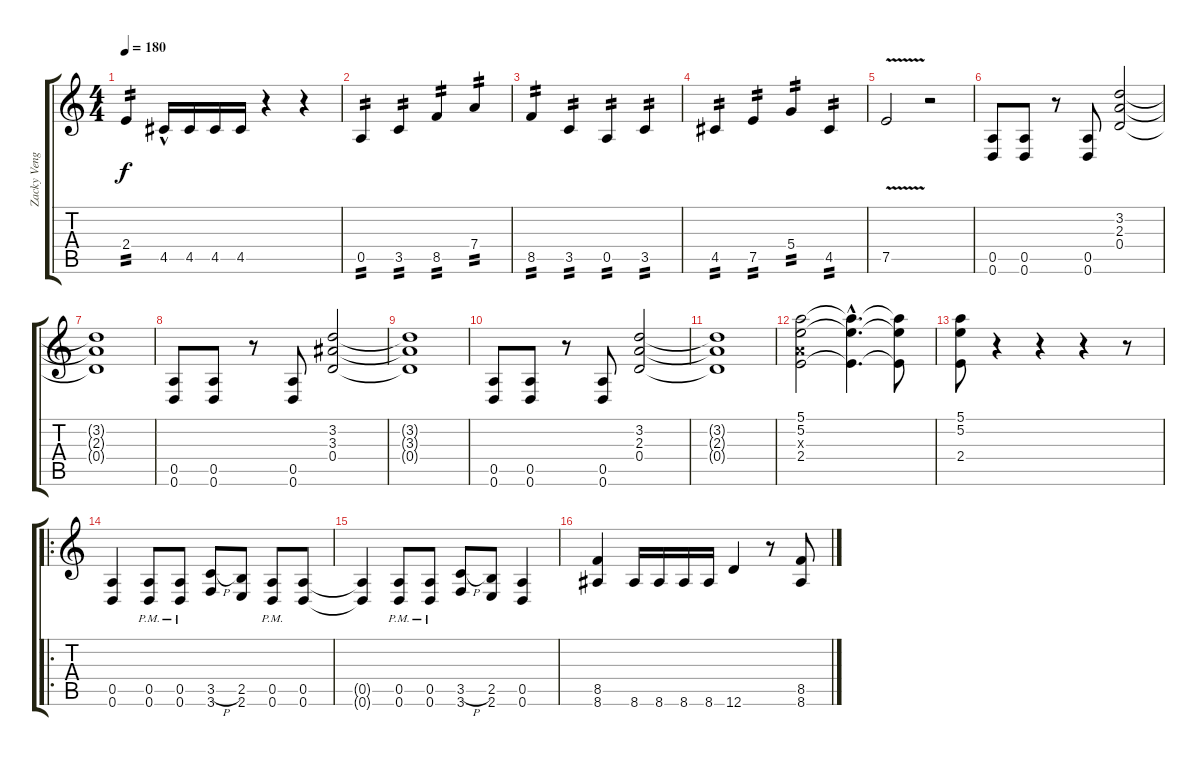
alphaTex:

\track ("Zacky Vengeance" "Zacky Veng") {instrument distortionguitar}
\staff {score tabs}
\tuning (E4 B3 G3 D3 A2 D2) {hide}
\ts (4 4)
\tempo 180
\clef g2
\ks c
2.4.4{tp 2 dy f} 4.5{hac}.16 4.5.16 4.5.16 4.5.16 r.4 r.4 |
0.5.4{tp 2} 3.5.4{tp 2} 8.5.4{tp 2} 7.4.4{tp 2} |
8.5.4{tp 2} 3.5.4{tp 2} 0.5.4{tp 2} 3.5.4{tp 2} |
4.5.4{tp 2} 7.5.4{tp 2} 5.4.4{tp 2} 4.5.4{tp 2} |
7.5{v}.2 r.2 |
(0.5 0.6).8 (0.5 0.6).8 r.8 (0.5 0.6).8 (3.2 2.3 0.4).2 |
(3.2{t} 2.3{t} 0.4{t}).1 |
(0.5 0.6).8 (0.5 0.6).8 r.8 (0.5 0.6).8 (3.2 3.3 0.4).2 |
(3.2{t} 3.3{t} 0.4{t}).1 |
(0.5 0.6).8 (0.5 0.6).8 r.8 (0.5 0.6).8 (3.2 2.3 0.4).2 |
(3.2{t} 2.3{t} 0.4{t}).1 |
(5.1 5.2 2.3{x} 2.4).2 (5.1{hac t} 5.2{hac t} 2.4{hac t}).4{d} (5.1{t} 5.2{t} 2.4{t}).8 |
(5.1 5.2 2.4).8 r.4 r.4 r.4 r.8 |
\ro
(0.5 0.6).4 (0.5{pm} 0.6{pm}).8 (0.5{pm} 0.6{pm}).8 (3.5{h} 3.6).8 (2.5 2.6).8 (0.5{pm} 0.6{pm}).8 (0.5 0.6).8 |
(0.5{t} 0.6{t}).4 (0.5{pm} 0.6{pm}).8 (0.5{pm} 0.6{pm}).8 (3.5{h} 3.6).8 (2.5 2.6).8 (0.5 0.6).4 |
(8.5 8.6).4 8.6.16 8.6.16 8.6.16 8.6.16 12.6.4 r.8 (8.5 8.6).8
